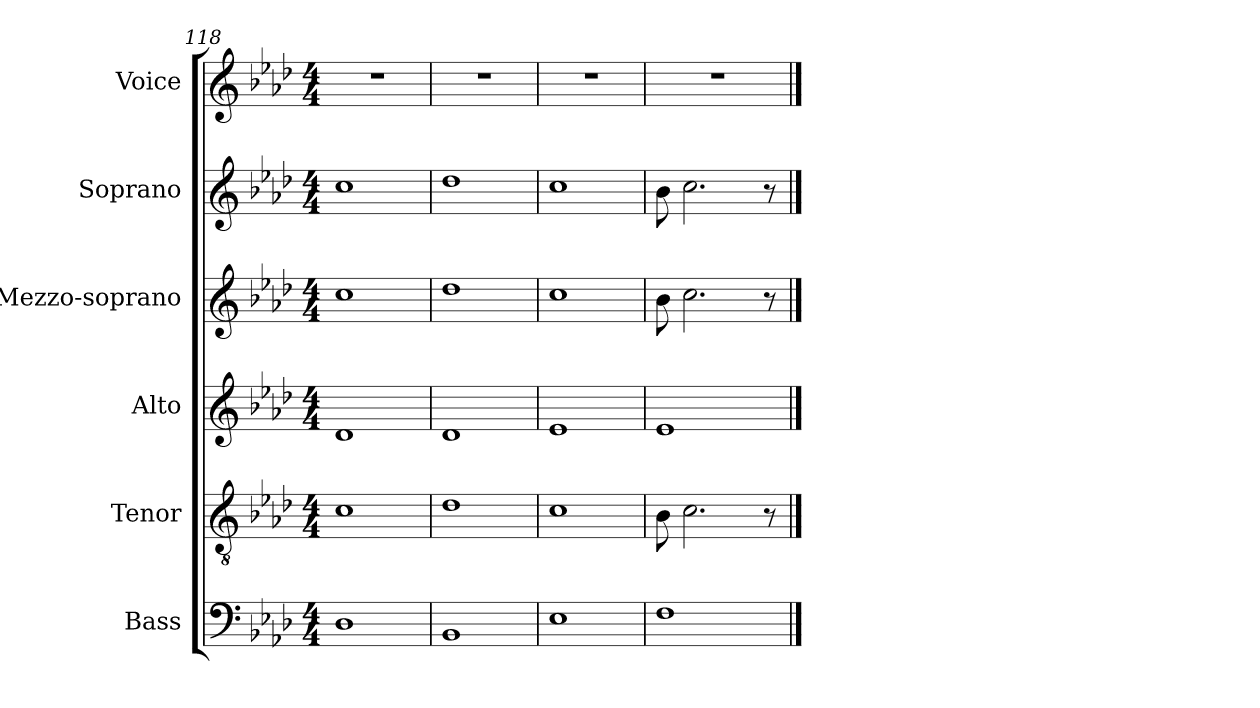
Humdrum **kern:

**kern	**kern	**kern	**kern	**kern	**kern
*part6	*part5	*part4	*part3	*part2	*part1
*staff6	*staff5	*staff4	*staff3	*staff2	*staff1
*I"Bass	*I"Tenor	*I"Alto	*I"Mezzo-soprano	*I"Soprano	*I"Voice
*I'B.	*I'T.	*I'A.	*I'Mzs.	*I'S.	*I'Vo.
*clefF4	*clefGv2	*clefG2	*clefG2	*clefG2	*clefG2
*k[b-e-a-d-]	*k[b-e-a-d-]	*k[b-e-a-d-]	*k[b-e-a-d-]	*k[b-e-a-d-]	*k[b-e-a-d-]
*M4/4	*M4/4	*M4/4	*M4/4	*M4/4	*M4/4
=118	=118	=118	=118	=118	=118
1D-	1c	1d-	1cc	1cc	1r
!!LO:PB:g=z
=119	=119	=119	=119	=119	=119
1BB-	1d-	1d-	1dd-	1dd-	1r
=120	=120	=120	=120	=120	=120
1E-	1c	1e-	1cc	1cc	1r
=121	=121	=121	=121	=121	=121
1F	8B-\	1e-	8b-\	8b-\	1r
.	2.c\	.	2.cc\	2.cc\	.
.	8r	.	8r	8r	.
==	==	==	==	==	==
*-	*-	*-	*-	*-	*-
